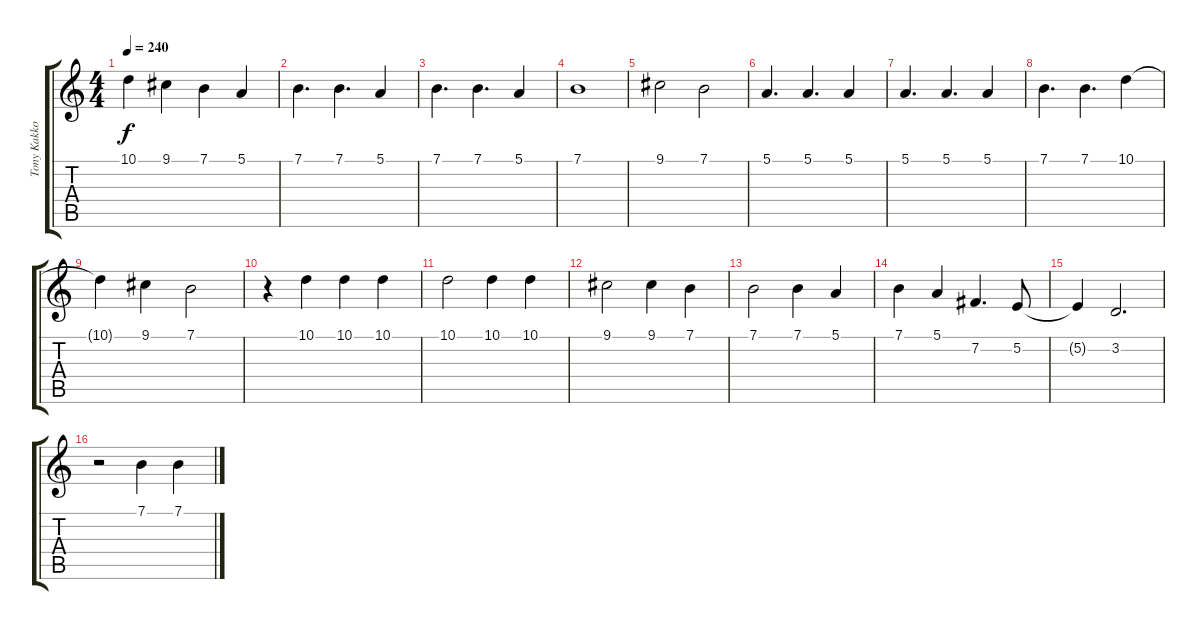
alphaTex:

\track ("Tony Kakko" "Tony Kakko") {instrument clarinet}
\staff {score tabs}
\tuning (E4 B3 G3 D3 A2 E2) {hide}
\ts (4 4)
\tempo 240
\clef g2
\ks c
10.1.4{dy f} 9.1.4 7.1.4 5.1.4 |
7.1.4{d} 7.1.4{d} 5.1.4 |
7.1.4{d} 7.1.4{d} 5.1.4 |
7.1.1 |
9.1.2 7.1.2 |
5.1.4{d} 5.1.4{d} 5.1.4 |
5.1.4{d} 5.1.4{d} 5.1.4 |
7.1.4{d} 7.1.4{d} 10.1.4 |
10.1{t}.4 9.1.4 7.1.2 |
r.4 10.1.4 10.1.4 10.1.4 |
10.1.2 10.1.4 10.1.4 |
9.1.2 9.1.4 7.1.4 |
7.1.2 7.1.4 5.1.4 |
7.1.4 5.1.4 7.2.4{d} 5.2.8 |
5.2{t}.4 3.2.2{d} |
r.2 7.1.4 7.1.4
